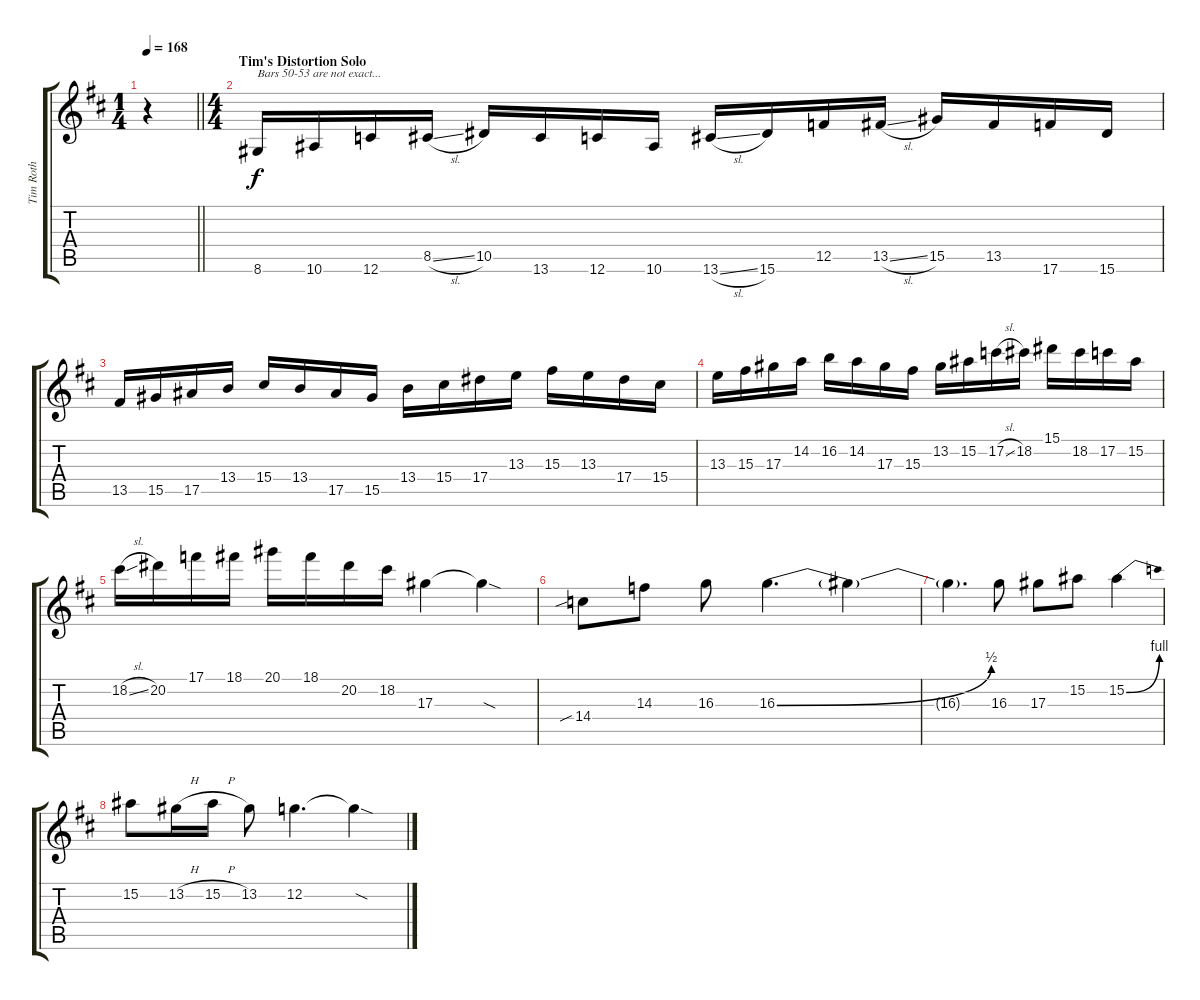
\track ("Tim Roth" "Tim Roth") {instrument electricguitarjazz}
\staff {score tabs}
\tuning (C4 G3 Eb3 Bb2 F2 C2) {hide}
\ts (1 4)
\tempo 168
\clef g2
\barLineRight lightlight
\ks d
r.4{dy f} |
\ts (4 4)
\section ("" "Tim's Distortion Solo")
8.6.16{txt "Bars 50-53 are not exact..."} 10.6.16 12.6.16 8.5{sl}.16 10.5.16 13.6.16 12.6.16 10.6.16 13.6{sl}.16 15.6.16 12.5.16 13.5{sl}.16 15.5.16 13.5.16 17.6.16 15.6.16 |
13.5.16 15.5.16 17.5.16 13.4.16 15.4.16 13.4.16 17.5.16 15.5.16 13.4.16 15.4.16 17.4.16 13.3.16 15.3.16 13.3.16 17.4.16 15.4.16 |
13.3.16 15.3.16 17.3.16 14.2.16 16.2.16 14.2.16 17.3.16 15.3.16 13.2.16 15.2.16 17.2{sl}.16 18.2.16 15.1.16 18.2.16 17.2.16 15.2.16 |
18.2{sl}.16 20.2.16 17.1.16 18.1.16 20.1.16 18.1.16 20.2.16 18.2.16 17.3.4 17.3{sod t}.4 |
14.4{sib}.8 14.3.8 16.3.8 16.3{be (bend 0 0 60 2)}.4{d} 16.3{t}.4 |
16.3{t}.4{d} 16.3.8 17.3.8 15.2.8 15.2{be (bend 0 0 60 4)}.4 |
15.2.8 13.2{h}.16 15.2{h}.16 13.2.8 12.2.4{d} 12.2{sod t}.4
